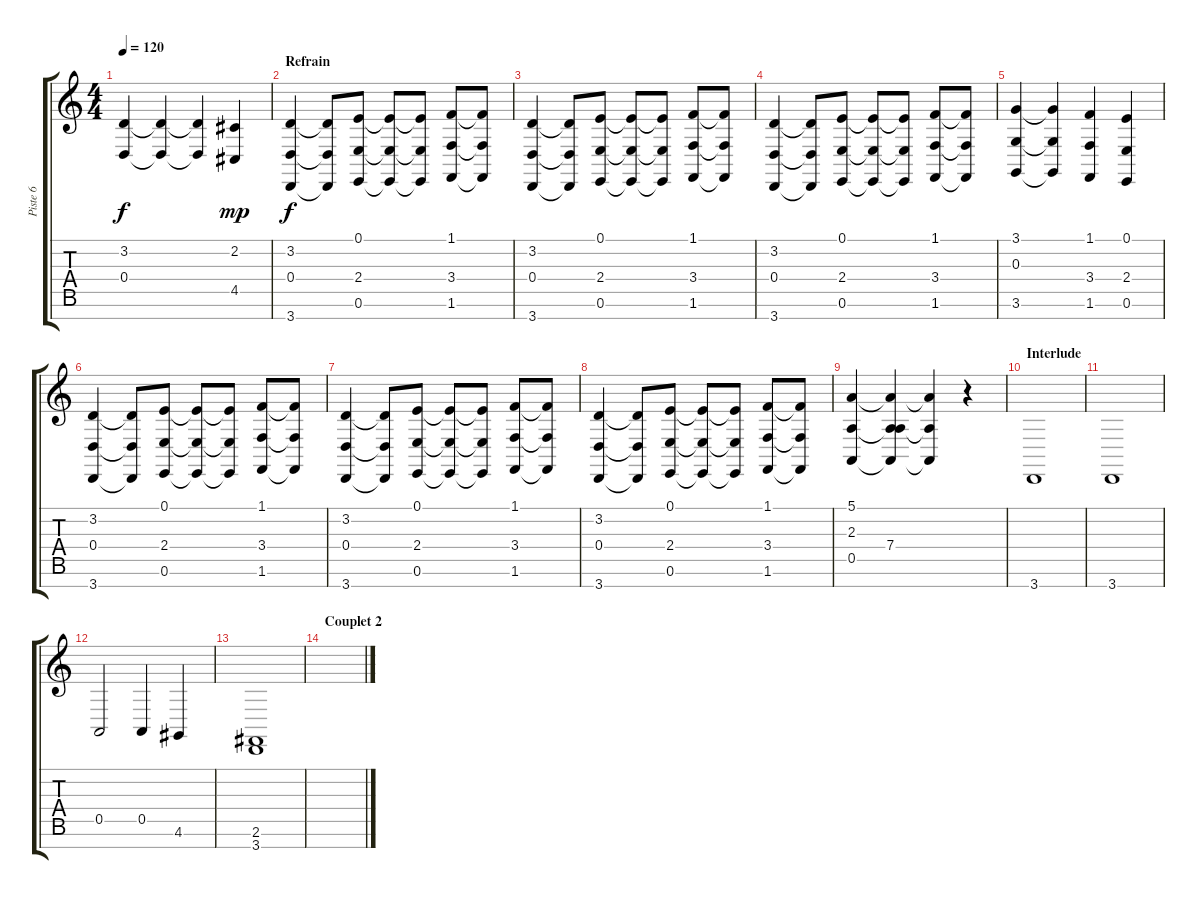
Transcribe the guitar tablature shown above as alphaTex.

\track ("Piste 6" "Piste 6") {instrument choiraahs}
\staff {score tabs}
\tuning (E4 B3 G3 D3 A2 E2 B1) {hide}
\ts (4 4)
\tempo 120
\clef g2
\ks c
(3.2{t} 0.4{t}).4{dy f} (3.2{t} 0.4{t}).4 (3.2{t} 0.4{t}).4 (2.2 4.5).4{dy mp} |
\section ("" "Refrain")
(3.2 0.4 3.7).4{dy f} (3.2{t} 0.4{t} 3.7{t}).8 (0.1 2.4 0.6).8 (0.1{t} 2.4{t} 0.6{t}).8 (0.1{t} 2.4{t} 0.6{t}).8 (1.1 3.4 1.6).8 (1.1{t} 3.4{t} 1.6{t}).8 |
(3.2 0.4 3.7).4 (3.2{t} 0.4{t} 3.7{t}).8 (0.1 2.4 0.6).8 (0.1{t} 2.4{t} 0.6{t}).8 (0.1{t} 2.4{t} 0.6{t}).8 (1.1 3.4 1.6).8 (1.1{t} 3.4{t} 1.6{t}).8 |
(3.2 0.4 3.7).4 (3.2{t} 0.4{t} 3.7{t}).8 (0.1 2.4 0.6).8 (0.1{t} 2.4{t} 0.6{t}).8 (0.1{t} 2.4{t} 0.6{t}).8 (1.1 3.4 1.6).8 (1.1{t} 3.4{t} 1.6{t}).8 |
(3.1 0.3 3.6).4 (3.1{t} 0.3{t} 3.6{t}).4 (1.1 3.4 1.6).4 (0.1 2.4 0.6).4 |
(3.2 0.4 3.7).4 (3.2{t} 0.4{t} 3.7{t}).8 (0.1 2.4 0.6).8 (0.1{t} 2.4{t} 0.6{t}).8 (0.1{t} 2.4{t} 0.6{t}).8 (1.1 3.4 1.6).8 (1.1{t} 3.4{t} 1.6{t}).8 |
(3.2 0.4 3.7).4 (3.2{t} 0.4{t} 3.7{t}).8 (0.1 2.4 0.6).8 (0.1{t} 2.4{t} 0.6{t}).8 (0.1{t} 2.4{t} 0.6{t}).8 (1.1 3.4 1.6).8 (1.1{t} 3.4{t} 1.6{t}).8 |
(3.2 0.4 3.7).4 (3.2{t} 0.4{t} 3.7{t}).8 (0.1 2.4 0.6).8 (0.1{t} 2.4{t} 0.6{t}).8 (0.1{t} 2.4{t} 0.6{t}).8 (1.1 3.4 1.6).8 (1.1{t} 3.4{t} 1.6{t}).8 |
(5.1 2.3 0.5).4 (5.1{t} 2.3{t} 7.4 0.5{t}).4 (5.1{t} 2.3{t} 0.5{t}).4 r.4 |
\section ("" "Interlude")
3.7.1 |
3.7.1 |
0.5.2 0.5.4 4.6.4 |
(2.6 3.7).1 |
\section ("" "Couplet 2")
